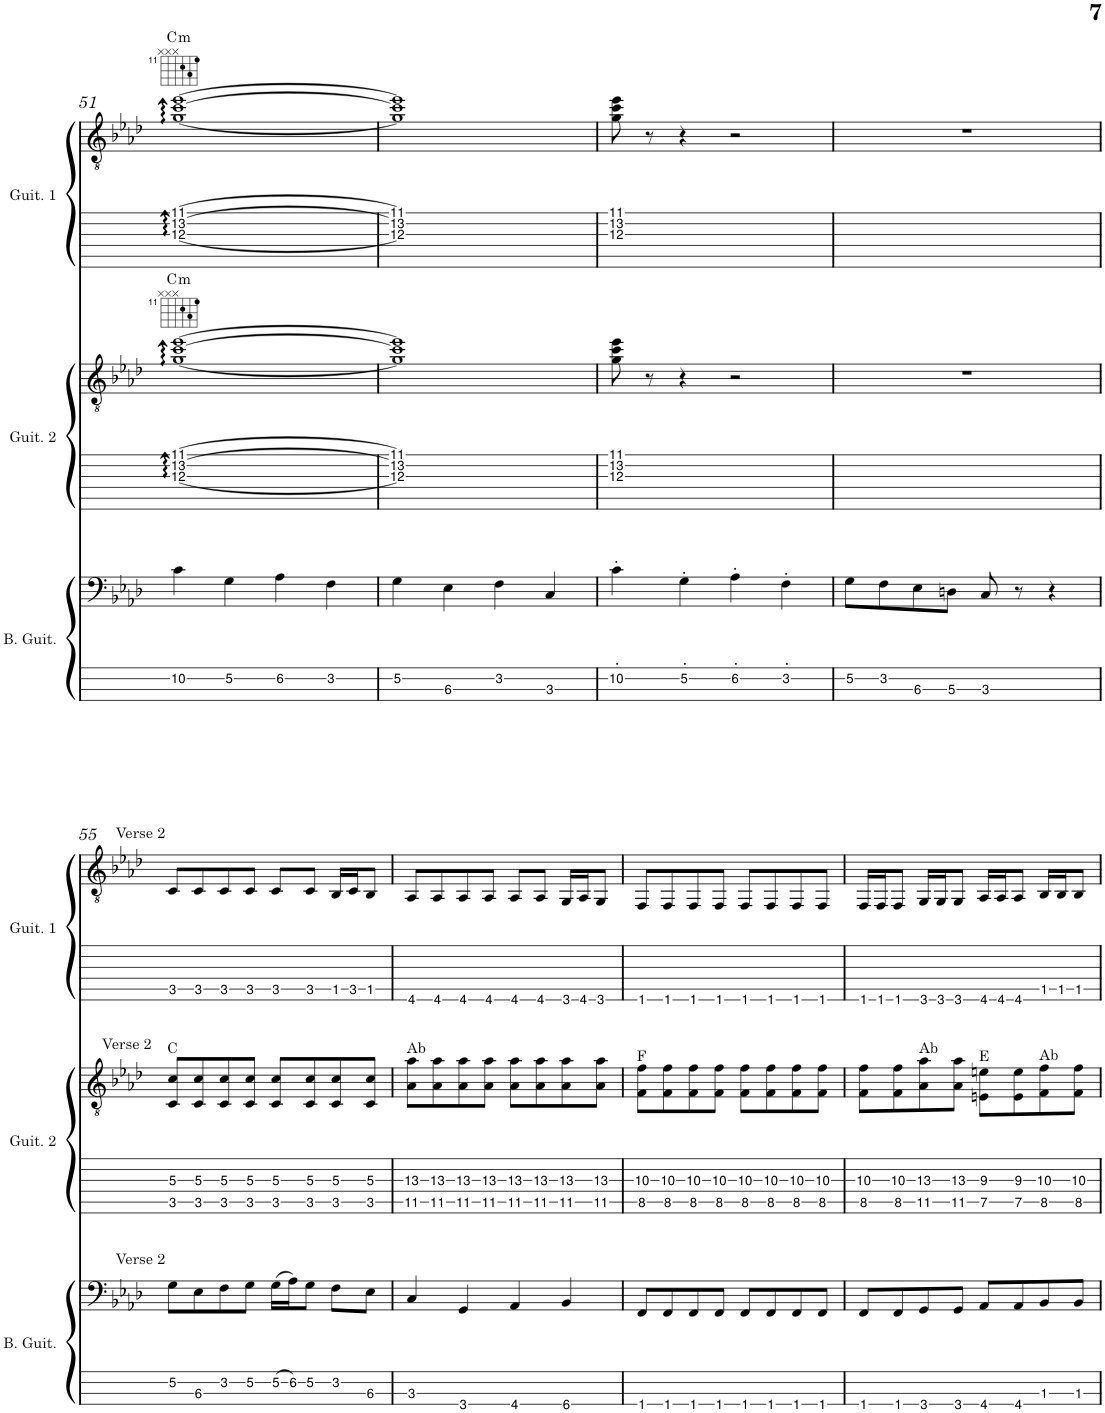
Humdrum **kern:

**kern	**kern	**kern	**kern	**harte	**kern	**kern	**harte
*part3	*part3	*part2	*part2	*part2	*part1	*part1	*part1
*staff6	*staff5	*staff4	*staff3	*	*staff2	*staff1	*
*I"Bass Guitar	*	*I"Guitar 2	*	*	*I"Guitar 1	*	*
*I'B. Guit.	*	*I'Guit. 2	*	*	*I'Guit. 1	*	*
!!LO:PB:g=z
*	*clefF4	*	*clefGv2	*	*	*clefGv2	*
*Trd7c12	*Trd7c12	*	*	*	*	*	*
*k[b-e-a-d-]	*k[b-e-a-d-]	*k[b-e-a-d-]	*k[b-e-a-d-]	*	*k[b-e-a-d-]	*k[b-e-a-d-]	*
*M4/4	*M4/4	*M4/4	*M4/4	*	*M4/4	*M4/4	*
=51	=51	=51	=51	=51	=51	=51	=51
!	!	!	!	!LO:H:kt=m	!	!	!LO:H:kt=m
4c	4c\	[1g [1cc [1ee-	[1g [1cc [1ee-	C:min	[1g [1cc [1ee-	[1g [1cc [1ee-	C:min
4G	4G\	.	.	.	.	.	.
4A-	4A-\	.	.	.	.	.	.
4F	4F\	.	.	.	.	.	.
=52	=52	=52	=52	=52	=52	=52	=52
4G	4G\	1g] 1cc] 1ee-]	1g] 1cc] 1ee-]	.	1g] 1cc] 1ee-]	1g] 1cc] 1ee-]	.
4E-	4E-\	.	.	.	.	.	.
4F	4F\	.	.	.	.	.	.
4C	4C/	.	.	.	.	.	.
=53	=53	=53	=53	=53	=53	=53	=53
4c'	4c'\	8g 8cc 8ee-	8g\ 8cc\ 8ee-\	.	8g 8cc 8ee-	8g\ 8cc\ 8ee-\	.
.	.	8r	8r	.	8r	8r	.
4G'	4G'\	4r	4r	.	4r	4r	.
4A-'	4A-'\	2r	2r	.	2r	2r	.
4F'	4F'\	.	.	.	.	.	.
=54	=54	=54	=54	=54	=54	=54	=54
8GL	8G\L	1r	1r	.	1r	1r	.
8FJ	8F\	.	.	.	.	.	.
8E-L	8E-\	.	.	.	.	.	.
8DnJ	8Dn\J	.	.	.	.	.	.
8C	8C/	.	.	.	.	.	.
8r	8r	.	.	.	.	.	.
4r	4r	.	.	.	.	.	.
!!LO:LB:g=z
=55	=55	=55	=55	=55	=55	=55	=55
!	!	!	!	!	!	!LO:TX:a:t=Verse 2	!
!	!	!	!LO:TX:a:t=C	!	!	!	!
!	!	!	!LO:TX:a:t=Verse 2	!	!	!	!
!	!LO:TX:a:t=Verse 2	!	!	!	!	!	!
8GL	8G\L	8C\ 8c\L	8C/ 8c/L	.	8CL	8C/L	.
8E-J	8E-\	8C\ 8c\J	8C/ 8c/	.	8CJ	8C/	.
8FL	8F\	8C\ 8c\L	8C/ 8c/	.	8CL	8C/	.
8GJ	8G\J	8C\ 8c\J	8C/ 8c/J	.	8CJ	8C/J	.
16GLL	(16G\LL	8C\ 8c\L	8C/ 8c/L	.	8CL	8C/L	.
16A-J	16A-\J)	.	.	.	.	.	.
8GJ	8G\J	8C\ 8c\J	8C/ 8c/	.	8CJ	8C/J	.
8FL	8F\L	8C\ 8c\L	8C/ 8c/	.	16BB-LL	16BB-/LL	.
.	.	.	.	.	16CJ	16C/J	.
8E-J	8E-\J	8C\ 8c\J	8C/ 8c/J	.	8BB-J	8BB-/J	.
=56	=56	=56	=56	=56	=56	=56	=56
!	!	!	!LO:TX:a:t=Ab	!	!	!	!
4C	4C/	8A-\ 8a-\L	8A-\ 8a-\L	.	8AA-L	8AA-/L	.
.	.	8A-\ 8a-\J	8A-\ 8a-\	.	8AA-J	8AA-/	.
4GG	4GG/	8A-\ 8a-\L	8A-\ 8a-\	.	8AA-L	8AA-/	.
.	.	8A-\ 8a-\J	8A-\ 8a-\J	.	8AA-J	8AA-/J	.
4AA-	4AA-/	8A-\ 8a-\L	8A-\ 8a-\L	.	8AA-L	8AA-/L	.
.	.	8A-\ 8a-\J	8A-\ 8a-\	.	8AA-J	8AA-/J	.
4BB-	4BB-/	8A-\ 8a-\L	8A-\ 8a-\	.	16GGLL	16GG/LL	.
.	.	.	.	.	16AA-J	16AA-/J	.
.	.	8A-\ 8a-\J	8A-\ 8a-\J	.	8GGJ	8GG/J	.
=57	=57	=57	=57	=57	=57	=57	=57
!	!	!	!LO:TX:a:t=F	!	!	!	!
8FFL	8FF/L	8F\ 8f\L	8F\ 8f\L	.	8FFL	8FF/L	.
8FFJ	8FF/	8F\ 8f\J	8F\ 8f\	.	8FFJ	8FF/	.
8FFL	8FF/	8F\ 8f\L	8F\ 8f\	.	8FFL	8FF/	.
8FFJ	8FF/J	8F\ 8f\J	8F\ 8f\J	.	8FFJ	8FF/J	.
8FFL	8FF/L	8F\ 8f\L	8F\ 8f\L	.	8FFL	8FF/L	.
8FFJ	8FF/	8F\ 8f\J	8F\ 8f\	.	8FFJ	8FF/	.
8FFL	8FF/	8F\ 8f\L	8F\ 8f\	.	8FFL	8FF/	.
8FFJ	8FF/J	8F\ 8f\J	8F\ 8f\J	.	8FFJ	8FF/J	.
=58	=58	=58	=58	=58	=58	=58	=58
8FFL	8FF/L	8F\ 8f\L	8F\ 8f\L	.	16FFLL	16FF/LL	.
.	.	.	.	.	16FFJ	16FF/J	.
8FFJ	8FF/	8F\ 8f\J	8F\ 8f\	.	8FFJ	8FF/J	.
!	!	!	!LO:TX:a:t=Ab	!	!	!	!
8GGL	8GG/	8A-\ 8a-\L	8A-\ 8a-\	.	16GGLL	16GG/LL	.
.	.	.	.	.	16GGJ	16GG/J	.
8GGJ	8GG/J	8A-\ 8a-\J	8A-\ 8a-\J	.	8GGJ	8GG/J	.
!	!	!	!LO:TX:a:t=E	!	!	!	!
8AA-L	8AA-/L	8E\ 8e\L	8En\ 8en\L	.	16AA-LL	16AA-/LL	.
.	.	.	.	.	16AA-J	16AA-/J	.
8AA-J	8AA-/	8E\ 8e\J	8E\ 8e\	.	8AA-J	8AA-/J	.
!	!	!	!LO:TX:a:t=Ab	!	!	!	!
8BB-L	8BB-/	8F\ 8f\L	8F\ 8f\	.	16BB-LL	16BB-/LL	.
.	.	.	.	.	16BB-J	16BB-/J	.
8BB-J	8BB-/J	8F\ 8f\J	8F\ 8f\J	.	8BB-J	8BB-/J	.
=	=	=	=	=	=	=	=
*-	*-	*-	*-	*-	*-	*-	*-
